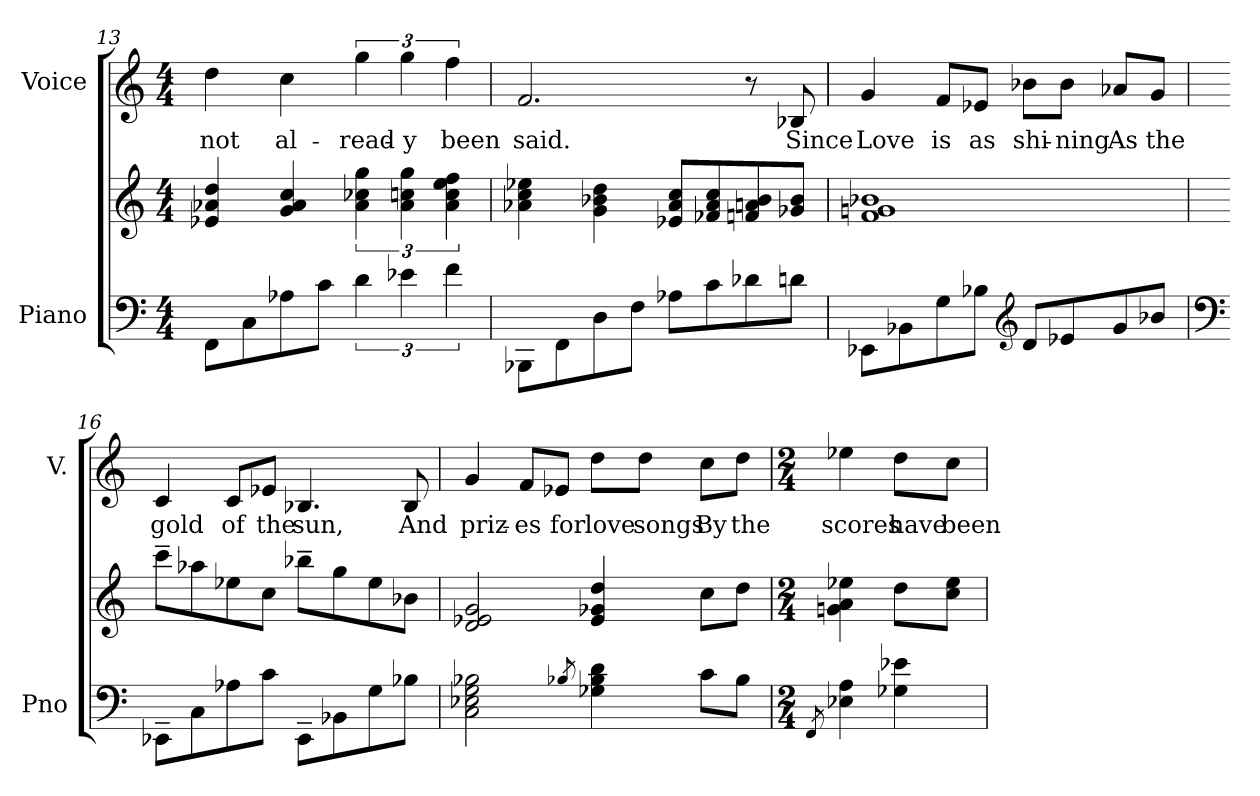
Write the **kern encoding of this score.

**kern	**kern	**kern	**text
*part2	*part2	*part1	*part1
*staff3	*staff2	*staff1	*staff1
*I"Piano	*	*I"Voice	*
*I'Pno	*	*I'V.	*
!!LO:LB:g=z
*clefF4	*clefG2	*clefG2	*
*k[]	*k[]	*k[]	*
*M4/4	*M4/4	*M4/4	*
=13	=13	=13	=13
!	!	!	!LO:LY:b
8FF\L	4dd/ 4a-X/ 4e-X/	4dd\	not
8C\	.	.	.
!	!	!	!LO:LY:b
8A-X\	4cc/ 4a-/ 4g/	4cc\	al-
8c\J	.	.	.
!	!	!	!LO:LY:b
6d\	6gg\ 6cc-X\ 6a-\	6gg\	-read-
!	!	!	!LO:LY:b
6e-X\	6gg\ 6ccn\ 6a-\	6gg\	-y
!	!	!	!LO:LY:b
6f\	6ff\ 6ee\ 6cc\ 6a-\	6ff\	been
=14	=14	=14	=14
!	!	!	!LO:LY:b
8BBB-X\L	4ee-X\ 4cc\ 4a-X\	2.f/	said.
8FF\	.	.	.
8D\	4dd\ 4b-X\ 4g\	.	.
8F\J	.	.	.
8A-X\L	8cc/ 8a-/ 8e-X/L	.	.
8c\	8cc/ 8a-/ 8f-X/	.	.
8d-X\	8b-/ 8an/ 8fn/	8r	.
!	!	!	!LO:LY:b
8dn\J	8b-/ 8g-X/J	8B-X/	Since
=15	=15	=15	=15
!	!	!	!LO:LY:b
8EE-X\L	1b-X 1gn 1f	4g/	Love
8BB-X\	.	.	.
!	!	!	!LO:LY:b
8G\	.	8f/L	is
!	!	!	!LO:LY:b
8B-X\J	.	8e-X/J	as
*clefG2	*	*	*
!	!	!	!LO:LY:b
8d/L	.	8b-X\L	shi-
!	!	!	!LO:LY:b
8e-X/	.	8b-\J	-ning
!	!	!	!LO:LY:b
8g/	.	8a-X/L	As
!	!	!	!LO:LY:b
8b-X/J	.	8g/J	the
!!LO:LB:g=z
=16	=16	=16	=16
*clefF4	*	*	*
!	!	!	!LO:LY:b
8EE-X~>\L	8ccc~>\L	4c/	gold
8C\	8aa-X\	.	.
!	!	!	!LO:LY:b
8A-X\	8ee-X\	8c/L	of
!	!	!	!LO:LY:b
8c\J	8cc\J	8e-X/J	the
!	!	!	!LO:LY:b
8EE-~>\L	8bb-X~>\L	4.B-X/	sun,
8BB-X\	8gg\	.	.
8G\	8ee-\	.	.
!	!	!	!LO:LY:b
8B-X\J	8b-X\J	8B-/	And
=17	=17	=17	=17
!	!	!	!LO:LY:b
2B-X\ 2G\ 2E-X\ 2C\	2g/ 2e-X/ 2d/	4g/	priz-
!	!	!	!LO:LY:b
.	.	8f/L	-es
!	!	!	!LO:LY:b
.	.	8e-X/J	for
8qB-X/	.	.	.
!	!	!	!LO:LY:b
4d\ 4B-\ 4G-X\	4dd/ 4g-X/ 4e-/	8dd\L	love
!	!	!	!LO:LY:b
.	.	8dd\J	songs
!	!	!	!LO:LY:b
8c\L	8cc\L	8cc\L	By
!	!	!	!LO:LY:b
8B-\J	8dd\J	8dd\J	the
=18	=18	=18	=18
*M2/4	*M2/4	*M2/4	*
8qFF/	.	.	.
!	!	!	!LO:LY:b
4A\ 4E-X\	4ee-X\ 4a\ 4gn\	4ee-X\	scores
!	!	!	!LO:LY:b
4e-X\ 4G-X\	8dd\L	8dd\L	have
!	!	!	!LO:LY:b
.	8ee-\ 8cc\J	8cc\J	been
=	=	=	=
*-	*-	*-	*-
